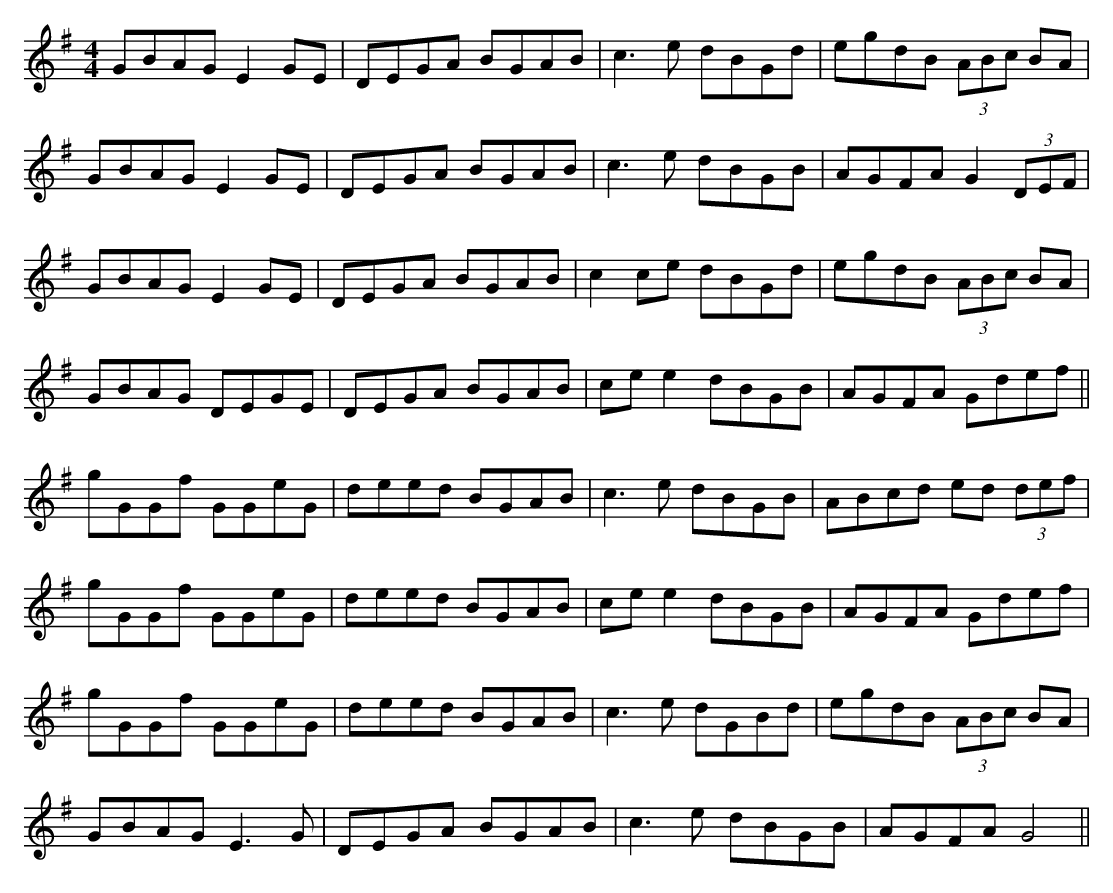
X:1
M:4/4
K:G
GBAG E2 GE|DEGA BGAB|c3e dBGd|egdB (3ABc BA|
GBAG E2GE|DEGA BGAB|c3e dBGB|AGFA G2 (3DEF|
GBAG E2 GE|DEGA BGAB|c2 ce dBGd|egdB (3ABc BA|
GBAG DEGE|DEGA BGAB|ce e2 dBGB|AGFA Gdef||
gGGf GGeG|deed BGAB|c3e dBGB|ABcd ed (3def|
gGGf GGeG|deed BGAB|ce e2 dBGB|AGFA Gdef|
gGGf GGeG|deed BGAB|c3e dGBd|egdB (3ABc BA|
GBAG E3G|DEGA BGAB|c3e dBGB|AGFA G4||
